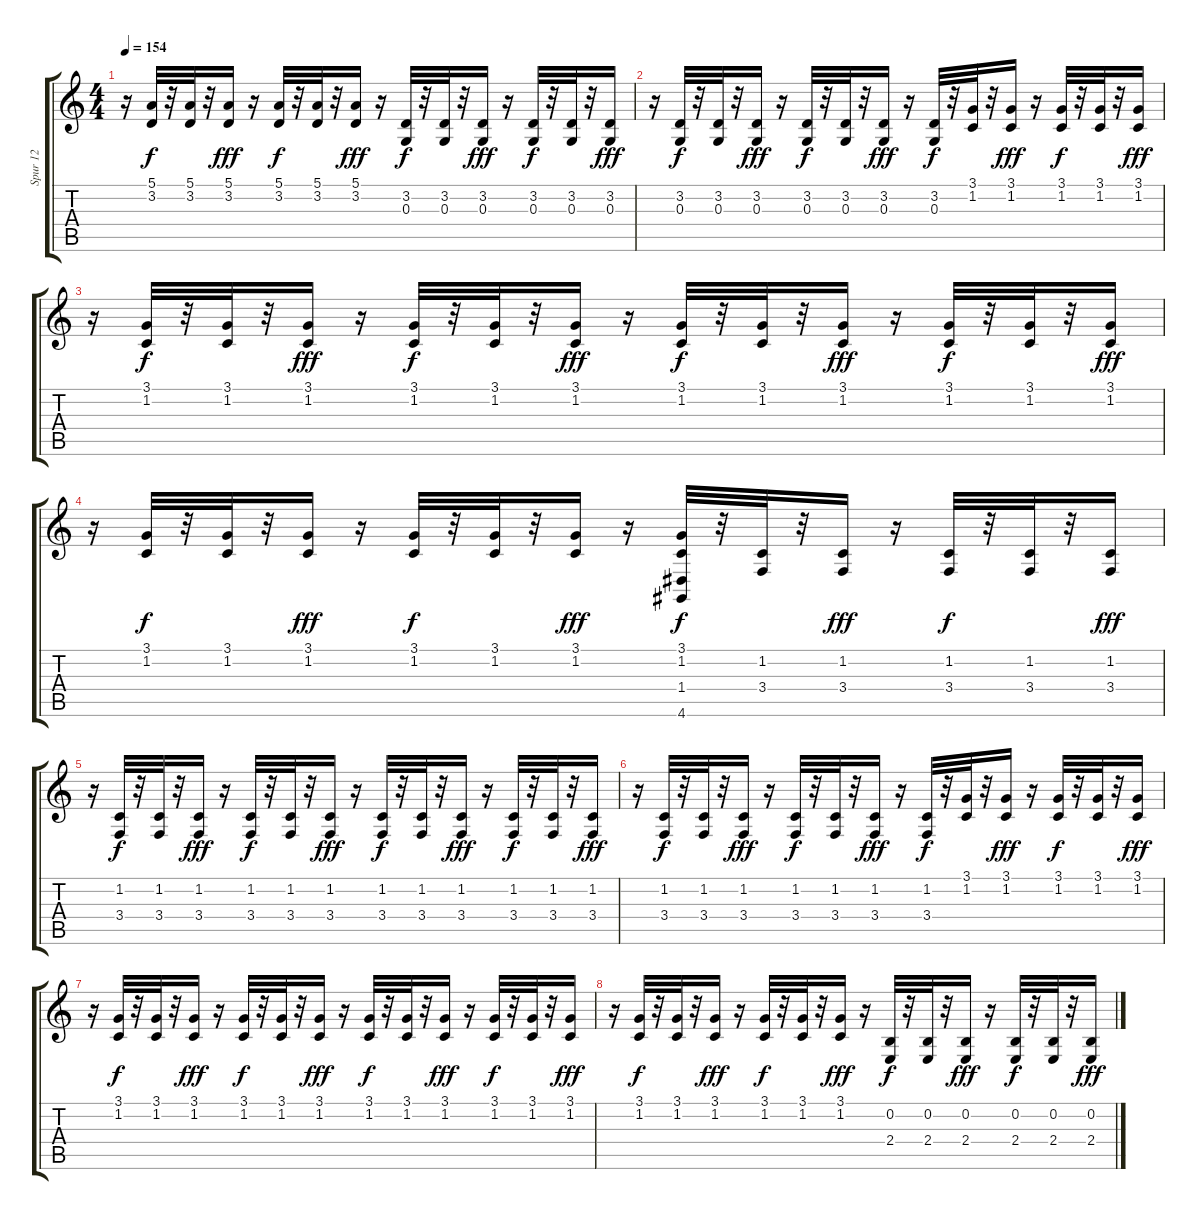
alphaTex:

\track ("Spur 12" "Spur 12") {instrument lead2sawtooth}
\staff {score tabs}
\tuning (E4 B3 G3 D3 A2 E2) {hide}
\ts (4 4)
\tempo 154
\clef g2
\ks c
r.16{dy fff} (5.1 3.2).32{dy f} r.32 (5.1 3.2).32 r.32 (5.1 3.2).16{dy fff} r.16 (5.1 3.2).32{dy f} r.32 (5.1 3.2).32 r.32 (5.1 3.2).16{dy fff} r.16 (3.2 0.3).32{dy f} r.32 (3.2 0.3).32 r.32 (3.2 0.3).16{dy fff} r.16 (3.2 0.3).32{dy f} r.32 (3.2 0.3).32 r.32 (3.2 0.3).16{dy fff} |
r.16 (3.2 0.3).32{dy f} r.32 (3.2 0.3).32 r.32 (3.2 0.3).16{dy fff} r.16 (3.2 0.3).32{dy f} r.32 (3.2 0.3).32 r.32 (3.2 0.3).16{dy fff} r.16 (3.2 0.3).32{dy f} r.32 (3.1 1.2).32 r.32 (3.1 1.2).16{dy fff} r.16 (3.1 1.2).32{dy f} r.32 (3.1 1.2).32 r.32 (3.1 1.2).16{dy fff} |
r.16 (3.1 1.2).32{dy f} r.32 (3.1 1.2).32 r.32 (3.1 1.2).16{dy fff} r.16 (3.1 1.2).32{dy f} r.32 (3.1 1.2).32 r.32 (3.1 1.2).16{dy fff} r.16 (3.1 1.2).32{dy f} r.32 (3.1 1.2).32 r.32 (3.1 1.2).16{dy fff} r.16 (3.1 1.2).32{dy f} r.32 (3.1 1.2).32 r.32 (3.1 1.2).16{dy fff} |
r.16 (3.1 1.2).32{dy f} r.32 (3.1 1.2).32 r.32 (3.1 1.2).16{dy fff} r.16 (3.1 1.2).32{dy f} r.32 (3.1 1.2).32 r.32 (3.1 1.2).16{dy fff} r.16 (3.1 1.2 1.4 4.6).32{dy f} r.32 (1.2 3.4).32 r.32 (1.2 3.4).16{dy fff} r.16 (1.2 3.4).32{dy f} r.32 (1.2 3.4).32 r.32 (1.2 3.4).16{dy fff} |
r.16 (1.2 3.4).32{dy f} r.32 (1.2 3.4).32 r.32 (1.2 3.4).16{dy fff} r.16 (1.2 3.4).32{dy f} r.32 (1.2 3.4).32 r.32 (1.2 3.4).16{dy fff} r.16 (1.2 3.4).32{dy f} r.32 (1.2 3.4).32 r.32 (1.2 3.4).16{dy fff} r.16 (1.2 3.4).32{dy f} r.32 (1.2 3.4).32 r.32 (1.2 3.4).16{dy fff} |
r.16 (1.2 3.4).32{dy f} r.32 (1.2 3.4).32 r.32 (1.2 3.4).16{dy fff} r.16 (1.2 3.4).32{dy f} r.32 (1.2 3.4).32 r.32 (1.2 3.4).16{dy fff} r.16 (1.2 3.4).32{dy f} r.32 (3.1 1.2).32 r.32 (3.1 1.2).16{dy fff} r.16 (3.1 1.2).32{dy f} r.32 (3.1 1.2).32 r.32 (3.1 1.2).16{dy fff} |
r.16 (3.1 1.2).32{dy f} r.32 (3.1 1.2).32 r.32 (3.1 1.2).16{dy fff} r.16 (3.1 1.2).32{dy f} r.32 (3.1 1.2).32 r.32 (3.1 1.2).16{dy fff} r.16 (3.1 1.2).32{dy f} r.32 (3.1 1.2).32 r.32 (3.1 1.2).16{dy fff} r.16 (3.1 1.2).32{dy f} r.32 (3.1 1.2).32 r.32 (3.1 1.2).16{dy fff} |
r.16 (3.1 1.2).32{dy f} r.32 (3.1 1.2).32 r.32 (3.1 1.2).16{dy fff} r.16 (3.1 1.2).32{dy f} r.32 (3.1 1.2).32 r.32 (3.1 1.2).16{dy fff} r.16 (0.2 2.4).32{dy f} r.32 (0.2 2.4).32 r.32 (0.2 2.4).16{dy fff} r.16 (0.2 2.4).32{dy f} r.32 (0.2 2.4).32 r.32 (0.2 2.4).16{dy fff}
